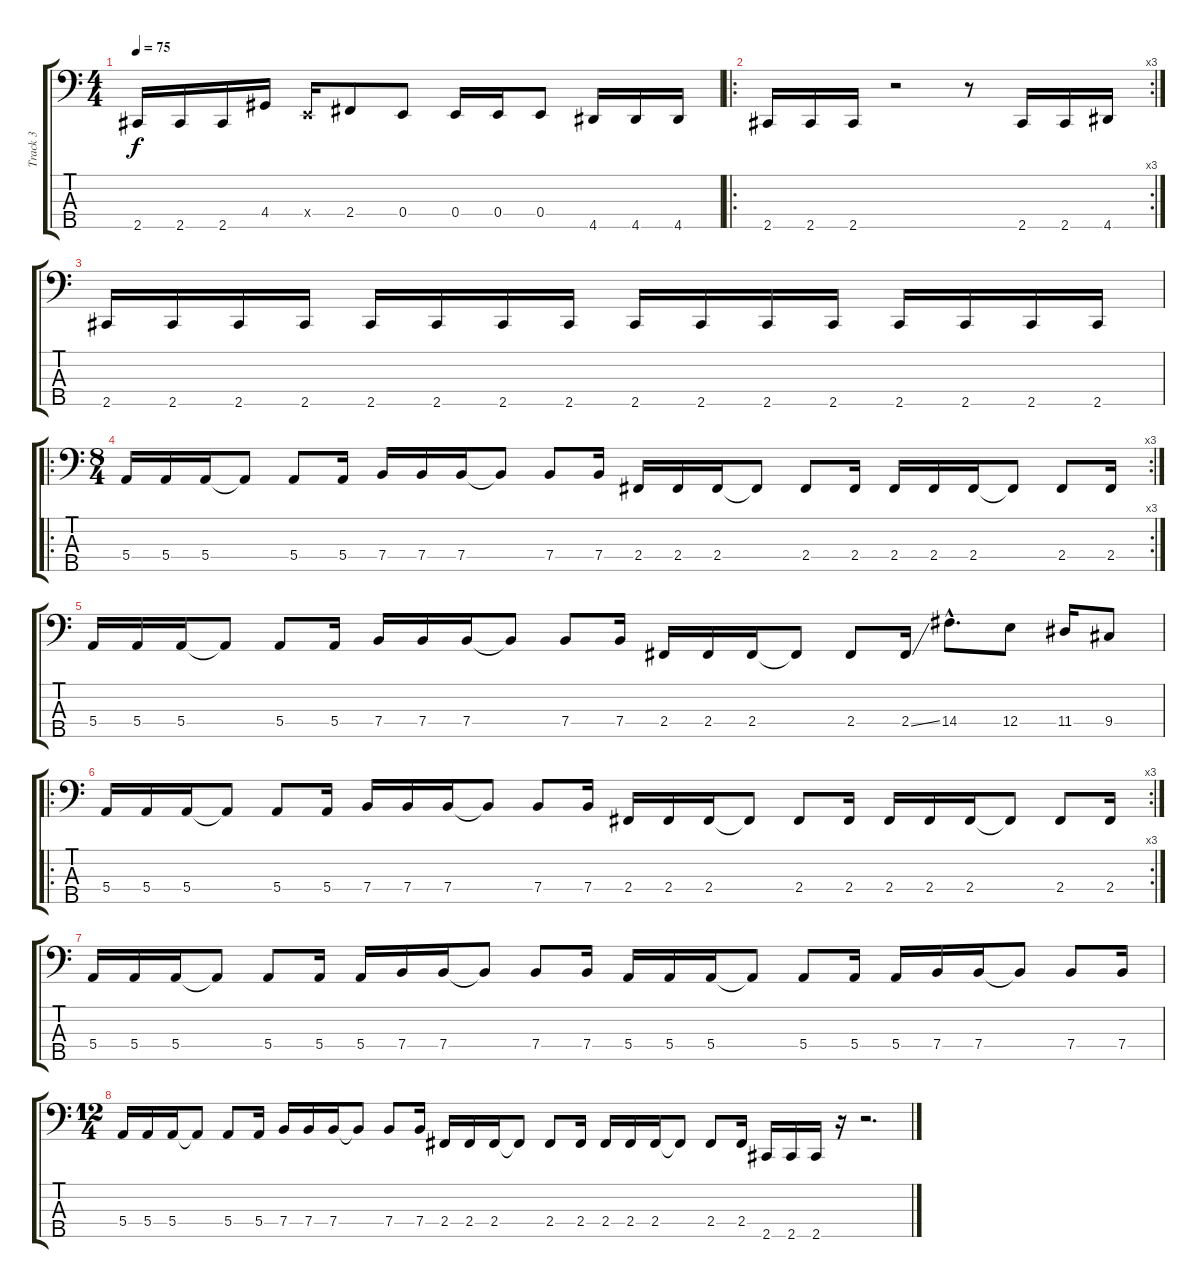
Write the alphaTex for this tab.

\track ("Track 3" "Track 3") {instrument electricbassfinger}
\staff {score tabs}
\tuning (G2 D2 A1 E1 B0) {hide}
\ts (4 4)
\tempo 75
\clef f4
\ks c
2.5.16{dy f} 2.5.16 2.5.16 4.4.16 0.4{x}.16 2.4.8 0.4.8 0.4.16 0.4.16 0.4.8 4.5.16{volume 15} 4.5.16 4.5.16 |
\ro
\rc 3
2.5.16 2.5.16 2.5.16 r.2 r.8 2.5.16 2.5.16 4.5.16 |
2.5.16{volume 16} 2.5.16 2.5.16 2.5.16 2.5.16 2.5.16 2.5.16 2.5.16 2.5.16 2.5.16 2.5.16 2.5.16 2.5.16 2.5.16 2.5.16 2.5.16 |
\ro
\rc 3
\ts (8 4)
5.4.16 5.4.16 5.4.16 5.4{t}.8 5.4.8 5.4.16 7.4.16 7.4.16 7.4.16 7.4{t}.8 7.4.8 7.4.16 2.4.16 2.4.16 2.4.16 2.4{t}.8 2.4.8 2.4.16 2.4.16 2.4.16 2.4.16 2.4{t}.8 2.4.8 2.4.16 |
5.4.16 5.4.16 5.4.16 5.4{t}.8 5.4.8 5.4.16 7.4.16 7.4.16 7.4.16 7.4{t}.8 7.4.8 7.4.16 2.4.16 2.4.16 2.4.16 2.4{t}.8 2.4.8 2.4{ss}.16 14.4{hac}.8{d} 12.4.8 11.4.16 9.4.8 |
\ro
\rc 3
5.4.16 5.4.16 5.4.16 5.4{t}.8 5.4.8 5.4.16 7.4.16 7.4.16 7.4.16 7.4{t}.8 7.4.8 7.4.16 2.4.16 2.4.16 2.4.16 2.4{t}.8 2.4.8 2.4.16 2.4.16 2.4.16 2.4.16 2.4{t}.8 2.4.8 2.4.16 |
5.4.16 5.4.16 5.4.16 5.4{t}.8 5.4.8 5.4.16 5.4.16 7.4.16 7.4.16 7.4{t}.8 7.4.8 7.4.16 5.4.16 5.4.16 5.4.16 5.4{t}.8 5.4.8 5.4.16 5.4.16 7.4.16 7.4.16 7.4{t}.8 7.4.8 7.4.16 |
\ts (12 4)
5.4.16 5.4.16 5.4.16 5.4{t}.8 5.4.8 5.4.16 7.4.16 7.4.16 7.4.16 7.4{t}.8 7.4.8 7.4.16 2.4.16 2.4.16 2.4.16 2.4{t}.8 2.4.8 2.4.16 2.4.16 2.4.16 2.4.16 2.4{t}.8 2.4.8 2.4.16 2.5.16 2.5.16 2.5.16 r.16 r.2{d}
